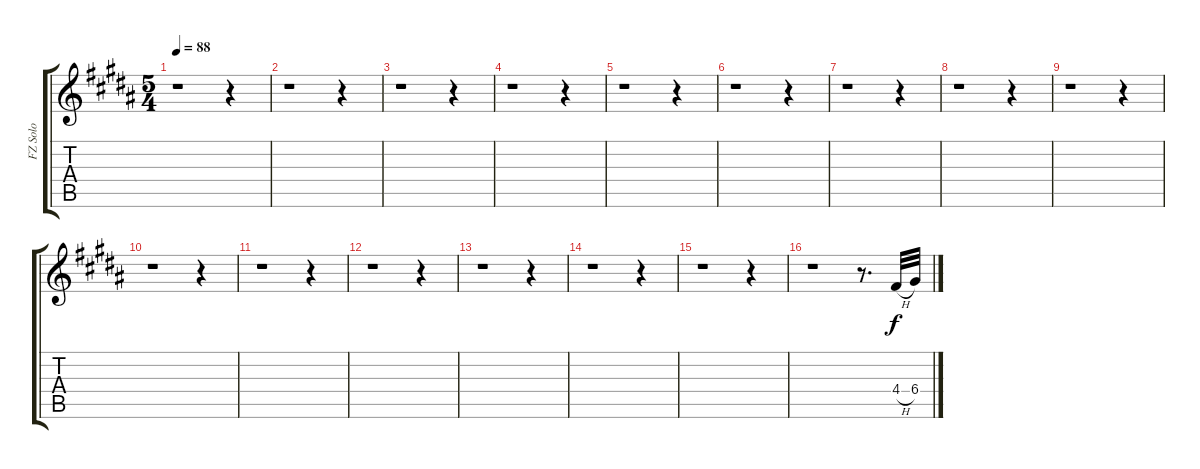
\track ("FZ Solo" "FZ Solo") {instrument overdrivenguitar}
\staff {score tabs}
\tuning (E4 B3 G3 D3 A2 E2) {hide}
\ts (5 4)
\tempo 88
\clef g2
\ks b
r.1{dy f instrument overdrivenguitar} r.4 |
r.1 r.4 |
r.1 r.4 |
r.1 r.4 |
r.1 r.4 |
r.1 r.4 |
r.1 r.4 |
r.1 r.4 |
r.1 r.4 |
r.1 r.4 |
r.1 r.4 |
r.1 r.4 |
r.1 r.4 |
r.1 r.4 |
r.1 r.4 |
r.1 r.8{d} 4.4{h}.32 6.4.32
